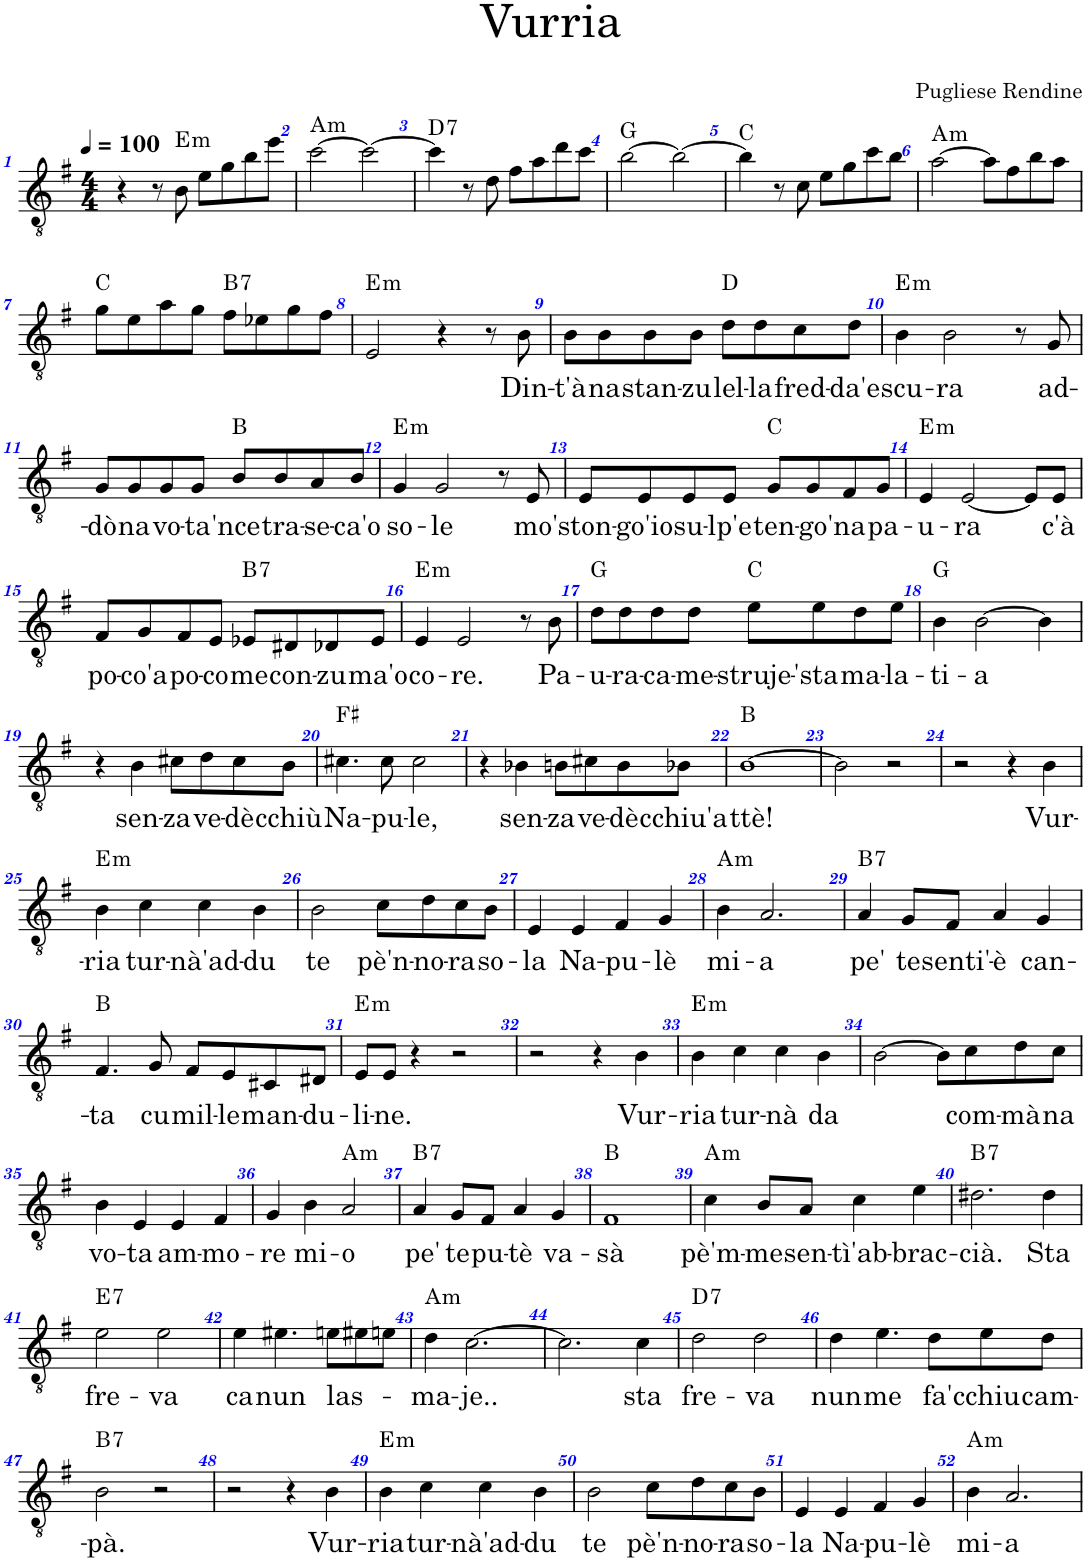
**kern	**text	**harte
*part1	*part1	*part1
*staff1	*staff1	*
*I"Chitarra acustica	*	*
*clefGv2	*	*
*k[f#]	*	*
*M4/4	*	*
*MM100	*	*
=1	=1	=1
4r	.	.
8r	.	.
!	!	!LO:H:kt=m
8B\	.	E:min
8e\L	.	.
8g\	.	.
8b\	.	.
8ee\J	.	.
=2	=2	=2
!	!	!LO:H:kt=m
[2cc\	.	A:min
2cc\_	.	.
=3	=3	=3
!	!	!LO:H:kt=7
4cc\]	.	D:7
8r	.	.
8d\	.	.
8f#\L	.	.
8a\	.	.
8dd\	.	.
8cc\J	.	.
=4	=4	=4
[2b\	.	G:maj
2b\_	.	.
=5	=5	=5
4b\]	.	C:maj
8r	.	.
8c\	.	.
8e\L	.	.
8g\	.	.
8cc\	.	.
8b\J	.	.
=6	=6	=6
!	!	!LO:H:kt=m
[2a\	.	A:min
8a\L]	.	.
8f#\	.	.
8b\	.	.
8a\J	.	.
!!LO:LB:g=z
=7	=7	=7
8g\L	.	C:maj
8e\	.	.
8a\	.	.
8g\J	.	.
!	!	!LO:H:kt=7
8f#\L	.	B:7
8e-X\	.	.
8g\	.	.
8f#\J	.	.
=8	=8	=8
!	!	!LO:H:kt=m
2E/	.	E:min
4r	.	.
8r	.	.
!	!LO:LY:b	!
8B\	Din-	.
=9	=9	=9
!	!LO:LY:b	!
8B\L	-t'à	.
!	!LO:LY:b	!
8B\	na	.
!	!LO:LY:b	!
8B\	stan-	.
!	!LO:LY:b	!
8B\J	-zu	.
!	!LO:LY:b	!
8d\L	lel-	D:maj
!	!LO:LY:b	!
8d\	-la	.
!	!LO:LY:b	!
8c\	fred-	.
!	!LO:LY:b	!
8d\J	-da'e	.
=10	=10	=10
!	!LO:LY:b	!LO:H:kt=m
4B\	scu-	E:min
!	!LO:LY:b	!
2B\	ra	.
8r	.	.
!	!LO:LY:b	!
8G/	ad-	.
!!LO:LB:g=z
=11	=11	=11
!	!LO:LY:b	!
8G/L	-dò	.
!	!LO:LY:b	!
8G/	na	.
!	!LO:LY:b	!
8G/	vo-	.
!	!LO:LY:b	!
8G/J	-ta	.
!	!LO:LY:b	!
8B/L	'nce	B:maj
!	!LO:LY:b	!
8B/	tra-	.
!	!LO:LY:b	!
8A/	-se-	.
!	!LO:LY:b	!
8B/J	-ca'o	.
=12	=12	=12
!	!LO:LY:b	!LO:H:kt=m
4G/	so-	E:min
!	!LO:LY:b	!
2G/	-le	.
8r	.	.
!	!LO:LY:b	!
8E/	mo'	.
=13	=13	=13
!	!LO:LY:b	!
8E/L	ston-	.
!	!LO:LY:b	!
8E/	-go'io	.
!	!LO:LY:b	!
8E/	su-	.
!	!LO:LY:b	!
8E/J	-lp'e	.
!	!LO:LY:b	!
8G/L	ten-	C:maj
!	!LO:LY:b	!
8G/	-go	.
!	!LO:LY:b	!
8F#/	'na	.
!	!LO:LY:b	!
8G/J	pa-	.
=14	=14	=14
!	!LO:LY:b	!LO:H:kt=m
4E/	-u-	E:min
!	!LO:LY:b	!
[2E/	ra	.
8E/L]	.	.
!	!LO:LY:b	!
8E/J	c'à	.
!!LO:LB:g=z
=15	=15	=15
!	!LO:LY:b	!
8F#/L	po-	.
!	!LO:LY:b	!
8G/	-co'a	.
!	!LO:LY:b	!
8F#/	po-	.
!	!LO:LY:b	!
8E/J	-co	.
!	!LO:LY:b	!LO:H:kt=7
8E-X/L	me	B:7
!	!LO:LY:b	!
8D#X/	con-	.
!	!LO:LY:b	!
8D-X/	-zu	.
!	!LO:LY:b	!
8E-/J	ma'o	.
=16	=16	=16
!	!LO:LY:b	!LO:H:kt=m
4E/	co-	E:min
!	!LO:LY:b	!
2E/	-re.	.
8r	.	.
!	!LO:LY:b	!
8B\	Pa-	.
=17	=17	=17
!	!LO:LY:b	!
8d\L	-u-	G:maj
!	!LO:LY:b	!
8d\	-ra-	.
!	!LO:LY:b	!
8d\	-ca-	.
!	!LO:LY:b	!
8d\J	-me-	.
!	!LO:LY:b	!
8e\L	-struje-	C:maj
!	!LO:LY:b	!
8e\	-'sta	.
!	!LO:LY:b	!
8d\	ma-	.
!	!LO:LY:b	!
8e\J	-la-	.
=18	=18	=18
!	!LO:LY:b	!
4B\	-ti-	G:maj
!	!LO:LY:b	!
[2B\	-a	.
4B\]	.	.
!!LO:LB:g=z
=19	=19	=19
4r	.	.
!	!LO:LY:b	!
4B\	sen-	.
!	!LO:LY:b	!
8c#X\L	-za	.
!	!LO:LY:b	!
8d\	ve-	.
!	!LO:LY:b	!
8c#\	-dè	.
!	!LO:LY:b	!
8B\J	cchiù	.
=20	=20	=20
!	!LO:LY:b	!
4.c#X\	Na-	F#:maj
!	!LO:LY:b	!
8c#\	-pu-	.
!	!LO:LY:b	!
2c#\	-le,	.
=21	=21	=21
4r	.	.
!	!LO:LY:b	!
4B-X\	sen-	.
!	!LO:LY:b	!
8Bn\L	-za	.
!	!LO:LY:b	!
8c#X\	ve-	.
!	!LO:LY:b	!
8B\	-dè	.
!	!LO:LY:b	!
8B-X\J	cchiu'a	.
=22	=22	=22
!	!LO:LY:b	!
[1B	ttè!	B:maj
=23	=23	=23
2B\]	.	.
2r	.	.
=24	=24	=24
2r	.	.
4r	.	.
!	!LO:LY:b	!
4B\	Vur-	.
!!LO:LB:g=z
=25	=25	=25
!	!LO:LY:b	!LO:H:kt=m
4B\	-ria	E:min
!	!LO:LY:b	!
4c\	tur-	.
!	!LO:LY:b	!
4c\	-nà'ad-	.
!	!LO:LY:b	!
4B\	-du	.
=26	=26	=26
!	!LO:LY:b	!
2B\	te	.
!	!LO:LY:b	!
8c\L	pè'n-	.
!	!LO:LY:b	!
8d\	-no-	.
!	!LO:LY:b	!
8c\	-ra	.
!	!LO:LY:b	!
8B\J	so-	.
=27	=27	=27
!	!LO:LY:b	!
4E/	la	.
!	!LO:LY:b	!
4E/	Na-	.
!	!LO:LY:b	!
4F#/	-pu-	.
!	!LO:LY:b	!
4G/	-lè	.
=28	=28	=28
!	!LO:LY:b	!LO:H:kt=m
4B\	mi-	A:min
!	!LO:LY:b	!
2.A/	-a	.
=29	=29	=29
!	!LO:LY:b	!LO:H:kt=7
4A/	pe'	B:7
!	!LO:LY:b	!
8G/L	te	.
!	!LO:LY:b	!
8F#/J	senti'-	.
!	!LO:LY:b	!
4A/	-è	.
!	!LO:LY:b	!
4G/	can-	.
!!LO:LB:g=z
=30	=30	=30
!	!LO:LY:b	!
4.F#/	-ta	B:maj
!	!LO:LY:b	!
8G/	cu	.
!	!LO:LY:b	!
8F#/L	mil-	.
!	!LO:LY:b	!
8E/	-le	.
!	!LO:LY:b	!
8C#X/	man-	.
!	!LO:LY:b	!
8D#X/J	-du-	.
=31	=31	=31
!	!LO:LY:b	!LO:H:kt=m
8E/L	-li-	E:min
!	!LO:LY:b	!
8E/J	-ne.	.
4r	.	.
2r	.	.
=32	=32	=32
2r	.	.
4r	.	.
!	!LO:LY:b	!
4B\	Vur-	.
=33	=33	=33
!	!LO:LY:b	!LO:H:kt=m
4B\	-ria	E:min
!	!LO:LY:b	!
4c\	tur-	.
!	!LO:LY:b	!
4c\	-nà	.
!	!LO:LY:b	!
4B\	da	.
=34	=34	=34
[2B\	.	.
8B\L]	.	.
!	!LO:LY:b	!
8c\	com-	.
!	!LO:LY:b	!
8d\	-mà	.
!	!LO:LY:b	!
8c\J	na	.
!!LO:LB:g=z
=35	=35	=35
!	!LO:LY:b	!
4B\	vo-	.
!	!LO:LY:b	!
4E/	-ta	.
!	!LO:LY:b	!
4E/	am-	.
!	!LO:LY:b	!
4F#/	-mo-	.
=36	=36	=36
!	!LO:LY:b	!
4G/	-re	.
!	!LO:LY:b	!
4B\	mi-	.
!	!LO:LY:b	!LO:H:kt=m
2A/	-o	A:min
=37	=37	=37
!	!LO:LY:b	!LO:H:kt=7
4A/	pe'	B:7
!	!LO:LY:b	!
8G/L	te	.
!	!LO:LY:b	!
8F#/J	pu-	.
!	!LO:LY:b	!
4A/	-tè	.
!	!LO:LY:b	!
4G/	va-	.
=38	=38	=38
!	!LO:LY:b	!
1F#	-sà	B:maj
=39	=39	=39
!	!LO:LY:b	!LO:H:kt=m
4c\	pè'm-	A:min
!	!LO:LY:b	!
8B/L	-me	.
!	!LO:LY:b	!
8A/J	sen-	.
!	!LO:LY:b	!
4c\	-tì'ab-	.
!	!LO:LY:b	!
4e\	-brac-	.
=40	=40	=40
!	!LO:LY:b	!LO:H:kt=7
2.d#X\	-cià.	B:7
!	!LO:LY:b	!
4d#\	Sta	.
!!LO:LB:g=z
=41	=41	=41
!	!LO:LY:b	!LO:H:kt=7
2e\	fre-	E:7
!	!LO:LY:b	!
2e\	-va	.
=42	=42	=42
!	!LO:LY:b	!
4e\	ca	.
!	!LO:LY:b	!
4.e#X\	nun	.
!	!LO:LY:b	!
8en\L	las-	.
8e#X\	.	.
8en\J	.	.
=43	=43	=43
!	!LO:LY:b	!LO:H:kt=m
4d\	-ma-	A:min
!	!LO:LY:b	!
[2.c\	-je..	.
=44	=44	=44
2.c\]	.	.
!	!LO:LY:b	!
4c\	sta	.
=45	=45	=45
!	!LO:LY:b	!LO:H:kt=7
2d\	fre-	D:7
!	!LO:LY:b	!
2d\	-va	.
=46	=46	=46
!	!LO:LY:b	!
4d\	nun	.
!	!LO:LY:b	!
4.e\	me	.
!	!LO:LY:b	!
8d\L	fa'	.
!	!LO:LY:b	!
8e\	cchiu	.
!	!LO:LY:b	!
8d\J	cam-	.
!!LO:LB:g=z
=47	=47	=47
!	!LO:LY:b	!LO:H:kt=7
2B\	-pà.	B:7
2r	.	.
=48	=48	=48
2r	.	.
4r	.	.
!	!LO:LY:b	!
4B\	Vur-	.
=49	=49	=49
!	!LO:LY:b	!LO:H:kt=m
4B\	-ria	E:min
!	!LO:LY:b	!
4c\	tur-	.
!	!LO:LY:b	!
4c\	-nà'ad-	.
!	!LO:LY:b	!
4B\	-du	.
=50	=50	=50
!	!LO:LY:b	!
2B\	te	.
!	!LO:LY:b	!
8c\L	pè'n-	.
!	!LO:LY:b	!
8d\	-no-	.
!	!LO:LY:b	!
8c\	-ra	.
!	!LO:LY:b	!
8B\J	so-	.
=51	=51	=51
!	!LO:LY:b	!
4E/	la	.
!	!LO:LY:b	!
4E/	Na-	.
!	!LO:LY:b	!
4F#/	-pu-	.
!	!LO:LY:b	!
4G/	-lè	.
=52	=52	=52
!	!LO:LY:b	!LO:H:kt=m
4B\	mi-	A:min
!	!LO:LY:b	!
2.A/	-a	.
=	=	=
*-	*-	*-
